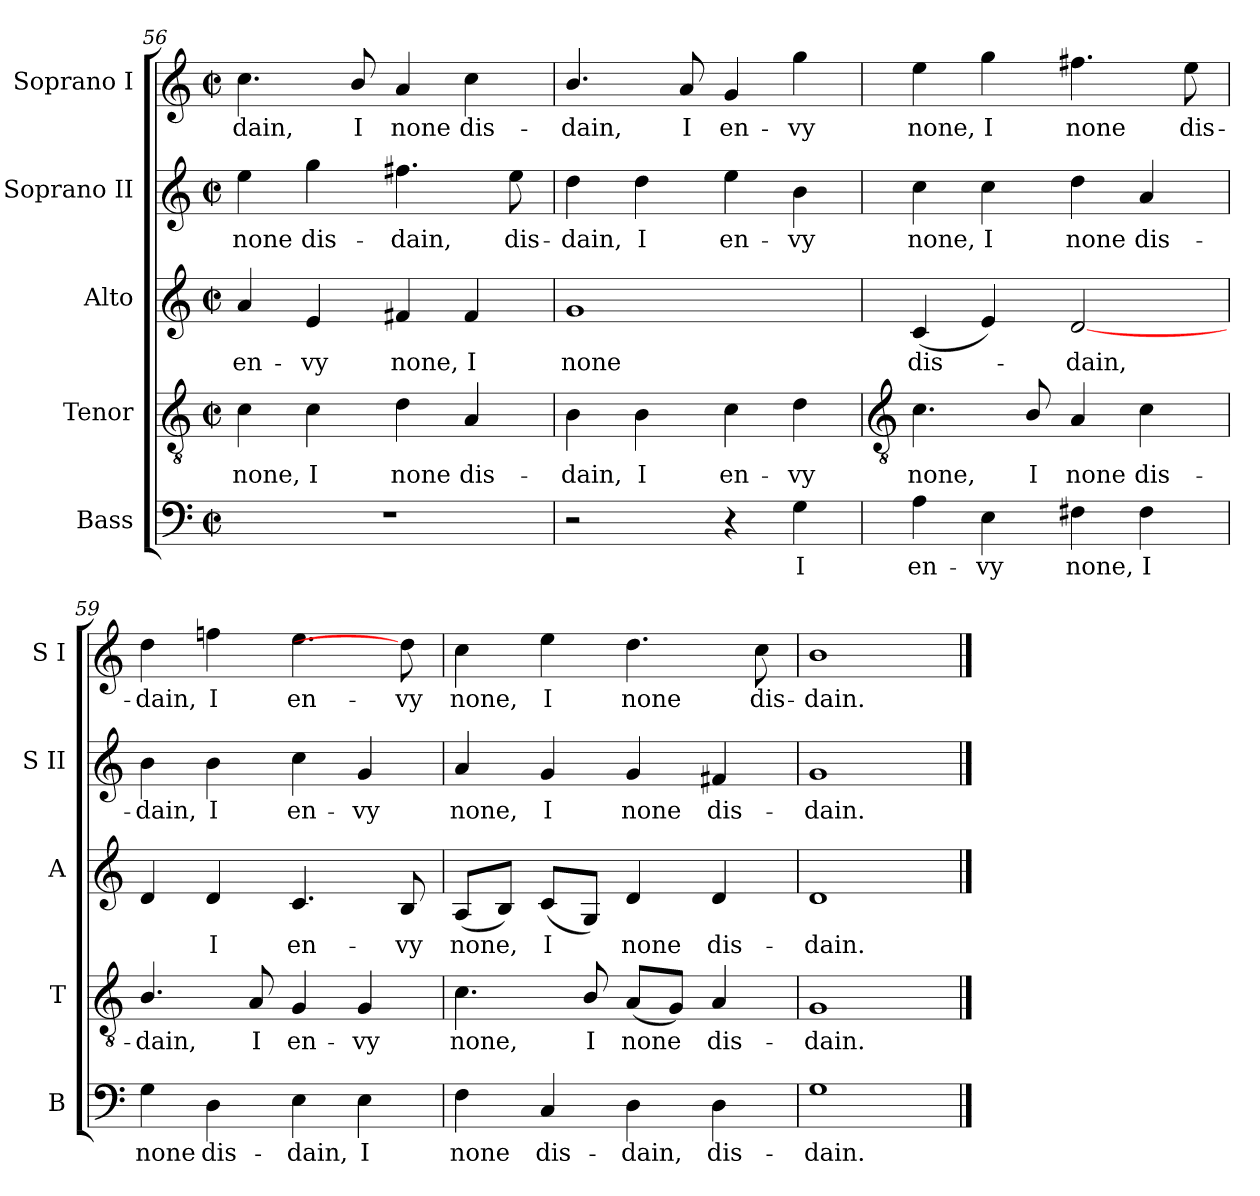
**kern	**text	**kern	**text	**kern	**text	**kern	**text	**kern	**text
*part5	*part5	*part4	*part4	*part3	*part3	*part2	*part2	*part1	*part1
*staff5	*staff5	*staff4	*staff4	*staff3	*staff3	*staff2	*staff2	*staff1	*staff1
*I"Bass	*	*I"Tenor	*	*I"Alto	*	*I"Soprano II	*	*I"Soprano I	*
*I'B	*	*I'T	*	*I'A	*	*I'S II	*	*I'S I	*
*clefF4	*	*clefGv2	*	*clefG2	*	*clefG2	*	*clefG2	*
*k[]	*	*k[]	*	*k[]	*	*k[]	*	*k[]	*
*C:	*	*C:	*	*C:	*	*C:	*	*C:	*
*M2/2	*	*M2/2	*	*M2/2	*	*M2/2	*	*M2/2	*
*met(c|)	*	*met(c|)	*	*met(c|)	*	*met(c|)	*	*met(c|)	*
=56	=56	=56	=56	=56	=56	=56	=56	=56	=56
!	!	!	!LO:LY:b	!	!LO:LY:b	!	!LO:LY:b	!	!LO:LY:b
1r	.	4c	none,	4a	en-	4ee	none	4.cc	-dain,
!	!	!	!LO:LY:b	!	!LO:LY:b	!	!LO:LY:b	!	!
.	.	4c	I	4e	-vy	4gg	dis-	.	.
!	!	!	!	!	!	!	!	!	!LO:LY:b
.	.	.	.	.	.	.	.	8b/	I
!	!	!	!LO:LY:b	!	!LO:LY:b	!	!LO:LY:b	!	!LO:LY:b
.	.	4d	none	4f#X	none,	4.ff#X	-dain,	4a	none
!	!	!	!LO:LY:b	!	!LO:LY:b	!	!	!	!LO:LY:b
.	.	4A	dis-	4f#	I	.	.	4cc	dis-
!	!	!	!	!	!	!	!LO:LY:b	!	!
.	.	.	.	.	.	8ee	dis-	.	.
=57	=57	=57	=57	=57	=57	=57	=57	=57	=57
!	!	!	!LO:LY:b	!	!LO:LY:b	!	!LO:LY:b	!	!LO:LY:b
2r	.	4B	-dain,	1g	none	4dd	-dain,	4.b/	-dain,
!	!	!	!LO:LY:b	!	!	!	!LO:LY:b	!	!
.	.	4B	I	.	.	4dd	I	.	.
!	!	!	!	!	!	!	!	!	!LO:LY:b
.	.	.	.	.	.	.	.	8a	I
!	!	!	!LO:LY:b	!	!	!	!LO:LY:b	!	!LO:LY:b
4r	.	4c	en-	.	.	4ee	en-	4g	en-
!	!LO:LY:b	!	!LO:LY:b	!	!	!	!LO:LY:b	!	!LO:LY:b
4G	I	4d	-vy	.	.	4b	-vy	4gg	-vy
!!LO:LB:g=z
=58	=58	=58	=58	=58	=58	=58	=58	=58	=58
*	*	*clefGv2	*	*	*	*	*	*	*
!	!LO:LY:b	!	!LO:LY:b	!	!LO:LY:b	!	!LO:LY:b	!	!LO:LY:b
4A	en-	4.c	none,	(<4c	dis-	4cc	none,	4ee	none,
!	!LO:LY:b	!	!	!	!	!	!LO:LY:b	!	!LO:LY:b
4E	-vy	.	.	4e)	.	4cc	I	4gg	I
!	!	!	!LO:LY:b	!	!	!	!	!	!
.	.	8B/	I	.	.	.	.	.	.
!	!LO:LY:b	!	!LO:LY:b	!	!LO:LY:b	!	!LO:LY:b	!	!LO:LY:b
4F#X	none,	4A	none	[2d	-dain,	4dd	none	4.ff#X	none
!	!LO:LY:b	!	!LO:LY:b	!	!	!	!LO:LY:b	!	!
4F#	I	4c	dis-	.	.	4a	dis-	.	.
!	!	!	!	!	!	!	!	!	!LO:LY:b
.	.	.	.	.	.	.	.	8ee	dis-
=59	=59	=59	=59	=59	=59	=59	=59	=59	=59
!	!LO:LY:b	!	!LO:LY:b	!	!	!	!LO:LY:b	!	!LO:LY:b
4G	none	4.B/	-dain,	4d	.	4b	-dain,	4dd	-dain,
!	!LO:LY:b	!	!	!	!LO:LY:b	!	!LO:LY:b	!	!LO:LY:b
4D	dis-	.	.	4d	I	4b	I	4ffn	I
!	!	!	!LO:LY:b	!	!	!	!	!	!
.	.	8A	I	.	.	.	.	.	.
!	!LO:LY:b	!	!LO:LY:b	!	!LO:LY:b	!	!LO:LY:b	!	!LO:LY:b
4E	-dain,	4G	en-	4.c	en-	4cc	en-	4.ee	en-
!	!LO:LY:b	!	!LO:LY:b	!	!	!	!LO:LY:b	!	!
4E	I	4G	-vy	.	.	4g	-vy	.	.
!	!	!	!	!	!LO:LY:b	!	!	!	!LO:LY:b
.	.	.	.	8B	-vy	.	.	8dd]	-vy
=60	=60	=60	=60	=60	=60	=60	=60	=60	=60
!	!LO:LY:b	!	!LO:LY:b	!	!LO:LY:b	!	!LO:LY:b	!	!LO:LY:b
4F	none	4.c	none,	(<8AL	none,	4a	none,	4cc	none,
.	.	.	.	8BJ)	.	.	.	.	.
!	!LO:LY:b	!	!	!	!LO:LY:b	!	!LO:LY:b	!	!LO:LY:b
4C	dis-	.	.	(<8cL	I	4g	I	4ee	I
!	!	!	!LO:LY:b	!	!	!	!	!	!
.	.	8B/	I	8GJ)	.	.	.	.	.
!	!LO:LY:b	!	!LO:LY:b	!	!LO:LY:b	!	!LO:LY:b	!	!LO:LY:b
4D	-dain,	(<8AL	none	4d	none	4g	none	4.dd	none
.	.	8GJ)	.	.	.	.	.	.	.
!	!LO:LY:b	!	!LO:LY:b	!	!LO:LY:b	!	!LO:LY:b	!	!
4D	dis-	4A	dis-	4d	dis-	4f#X	dis-	.	.
!	!	!	!	!	!	!	!	!	!LO:LY:b
.	.	.	.	.	.	.	.	8cc	dis-
=61	=61	=61	=61	=61	=61	=61	=61	=61	=61
!	!LO:LY:b	!	!LO:LY:b	!	!LO:LY:b	!	!LO:LY:b	!	!LO:LY:b
1G	-dain.	1G	-dain.	1d	-dain.	1g	-dain.	1b	-dain.
==	==	==	==	==	==	==	==	==	==
*-	*-	*-	*-	*-	*-	*-	*-	*-	*-
